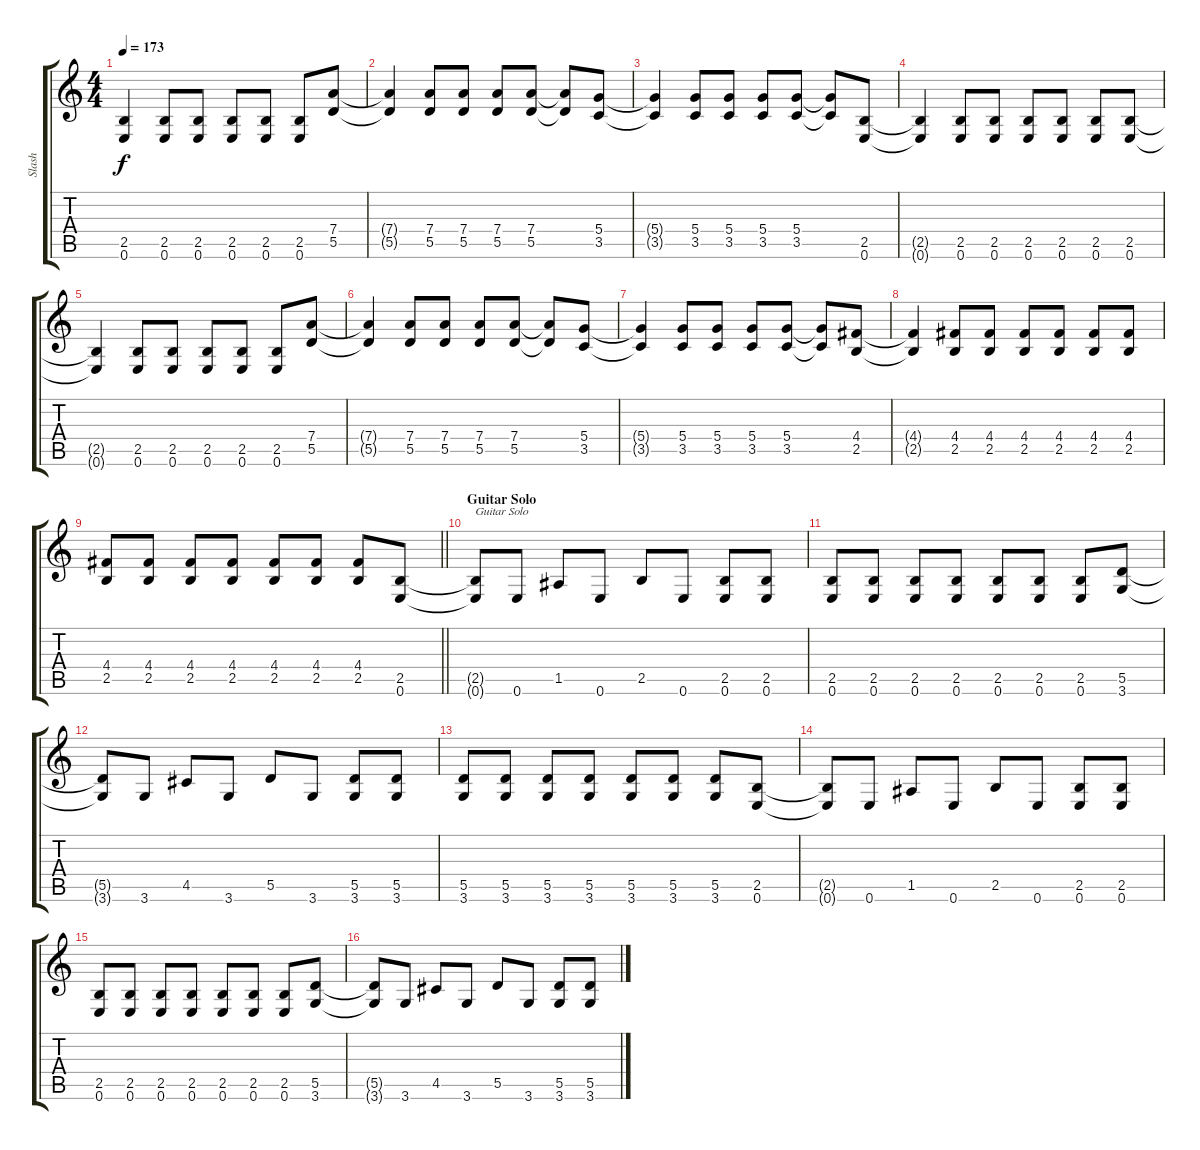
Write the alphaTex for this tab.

\track ("Slash" "Slash") {instrument distortionguitar}
\staff {score tabs}
\tuning (E4 B3 G3 D3 A2 E2) {hide}
\ts (4 4)
\tempo 173
\clef g2
\ks c
(2.5{t} 0.6{t}).4{dy f} (2.5 0.6).8 (2.5 0.6).8 (2.5 0.6).8 (2.5 0.6).8 (2.5 0.6).8 (7.4 5.5).8 |
(7.4{t} 5.5{t}).4 (7.4 5.5).8 (7.4 5.5).8 (7.4 5.5).8 (7.4 5.5).8 (7.4{t} 5.5{t}).8 (5.4 3.5).8 |
(5.4{t} 3.5{t}).4 (5.4 3.5).8 (5.4 3.5).8 (5.4 3.5).8 (5.4 3.5).8 (5.4{t} 3.5{t}).8 (2.5 0.6).8 |
(2.5{t} 0.6{t}).4 (2.5 0.6).8 (2.5 0.6).8 (2.5 0.6).8 (2.5 0.6).8 (2.5 0.6).8 (2.5 0.6).8 |
(2.5{t} 0.6{t}).4 (2.5 0.6).8 (2.5 0.6).8 (2.5 0.6).8 (2.5 0.6).8 (2.5 0.6).8 (7.4 5.5).8 |
(7.4{t} 5.5{t}).4 (7.4 5.5).8 (7.4 5.5).8 (7.4 5.5).8 (7.4 5.5).8 (7.4{t} 5.5{t}).8 (5.4 3.5).8 |
(5.4{t} 3.5{t}).4 (5.4 3.5).8 (5.4 3.5).8 (5.4 3.5).8 (5.4 3.5).8 (5.4{t} 3.5{t}).8 (4.4 2.5).8 |
(4.4{t} 2.5{t}).4 (4.4 2.5).8 (4.4 2.5).8 (4.4 2.5).8 (4.4 2.5).8 (4.4 2.5).8 (4.4 2.5).8 |
\barLineRight lightlight
(4.4 2.5).8 (4.4 2.5).8 (4.4 2.5).8 (4.4 2.5).8 (4.4 2.5).8 (4.4 2.5).8 (4.4 2.5).8 (2.5 0.6).8 |
\section ("" "Guitar Solo")
(2.5{t} 0.6{t}).8{txt "Guitar Solo"} 0.6.8 1.5.8 0.6.8 2.5.8 0.6.8 (2.5 0.6).8 (2.5 0.6).8 |
(2.5 0.6).8 (2.5 0.6).8 (2.5 0.6).8 (2.5 0.6).8 (2.5 0.6).8 (2.5 0.6).8 (2.5 0.6).8 (5.5 3.6).8 |
(5.5{t} 3.6{t}).8 3.6.8 4.5.8 3.6.8 5.5.8 3.6.8 (5.5 3.6).8 (5.5 3.6).8 |
(5.5 3.6).8 (5.5 3.6).8 (5.5 3.6).8 (5.5 3.6).8 (5.5 3.6).8 (5.5 3.6).8 (5.5 3.6).8 (2.5 0.6).8 |
(2.5{t} 0.6{t}).8 0.6.8 1.5.8 0.6.8 2.5.8 0.6.8 (2.5 0.6).8 (2.5 0.6).8 |
(2.5 0.6).8 (2.5 0.6).8 (2.5 0.6).8 (2.5 0.6).8 (2.5 0.6).8 (2.5 0.6).8 (2.5 0.6).8 (5.5 3.6).8 |
(5.5{t} 3.6{t}).8 3.6.8 4.5.8 3.6.8 5.5.8 3.6.8 (5.5 3.6).8 (5.5 3.6).8
